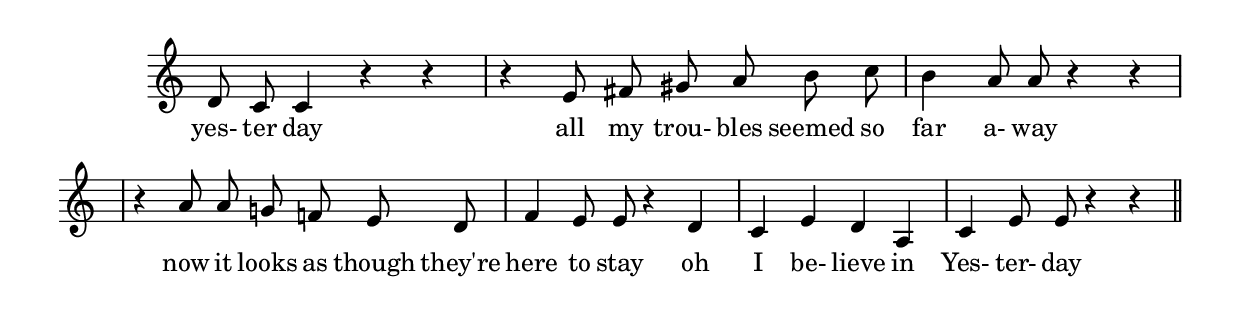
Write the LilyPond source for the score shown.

#(ly:set-option 'midi-extension "mid")
\version "2.12.3"
\include "english.ly"
\header{


}
%{

%}
melody = {
\once \override Staff.TimeSignature #'stencil = ##f
\clef treble
\key c \major
\autoBeamOn
\cadenzaOn


 \bar "|"  d'8 c'8 c'4 r4 r4 \bar "|"  r4 e'8 fs'8 gs'8 a'8 b'8 c''8 \bar "|"  b'4 a'8 a'8 r4 r4 \bar "|"  \break
\grace s64 \bar "|"  r4 a'8 a'8 g'8 f'8 e'8 d'8 \bar "|"  f'4 e'8 e'8 r4 d'4 \bar "|"  c'4 e'4 d'4 a4 \bar "|"  c'4 e'8 e'8 r4 r4 \bar "||"   \break

}


text = \lyricmode {
yes- ter day all my trou- bles seemed so far a- way now it looks as though they're here to stay oh I be- lieve in Yes- ter- day 
}

\score{

<<
\new Voice = "one" {
\melody
}
\new Lyrics \lyricsto "one" \text
>>
\layout {
\context {
\Score
\remove "Bar_number_engraver"
}
}
\midi {
\context {
\Score
tempoWholesPerMinute = #(ly:make-moment 200 4)
}
}
}